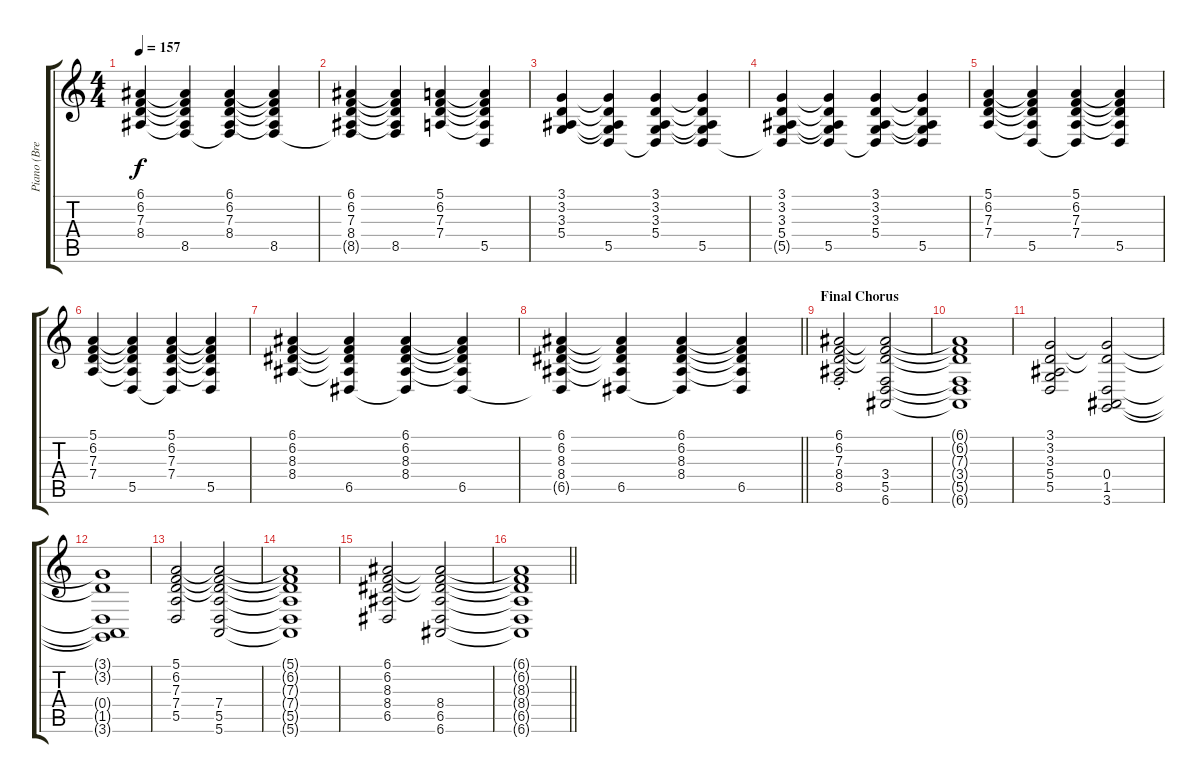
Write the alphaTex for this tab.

\track ("Piano (Brendon Urie)" "Piano (Bre") {instrument electricgrandpiano}
\staff {score tabs}
\tuning (E4 B3 G3 D3 A2 E2) {hide}
\ts (4 4)
\tempo 157
\clef g2
\ks c
(6.1 6.2 7.3 8.4).4{dy f} (6.1{t} 6.2{t} 7.3{t} 8.4{t} 8.5).4 (6.1 6.2 7.3 8.4 8.5{t}).4 (6.1{t} 6.2{t} 7.3{t} 8.4{t} 8.5).4 |
(6.1 6.2 7.3 8.4 8.5{t}).4 (6.1{t} 6.2{t} 7.3{t} 8.4{t} 8.5).4 (5.1 6.2 7.3 7.4).4 (5.1{t} 6.2{t} 7.3{t} 7.4{t} 5.5).4 |
(3.1 3.2 3.3 5.4).4 (3.1{t} 3.2{t} 3.3{t} 5.4{t} 5.5).4 (3.1 3.2 3.3 5.4 5.5{t}).4 (3.1{t} 3.2{t} 3.3{t} 5.4{t} 5.5).4 |
(3.1 3.2 3.3 5.4 5.5{t}).4 (3.1{t} 3.2{t} 3.3{t} 5.4{t} 5.5).4 (3.1 3.2 3.3 5.4 5.5{t}).4 (3.1{t} 3.2{t} 3.3{t} 5.4{t} 5.5).4 |
(5.1 6.2 7.3 7.4).4 (5.1{t} 6.2{t} 7.3{t} 7.4{t} 5.5).4 (5.1 6.2 7.3 7.4 5.5{t}).4 (5.1{t} 6.2{t} 7.3{t} 7.4{t} 5.5).4 |
(5.1 6.2 7.3 7.4).4 (5.1{t} 6.2{t} 7.3{t} 7.4{t} 5.5).4 (5.1 6.2 7.3 7.4 5.5{t}).4 (5.1{t} 6.2{t} 7.3{t} 7.4{t} 5.5).4 |
(6.1 6.2 8.3 8.4).4 (6.1{t} 6.2{t} 8.3{t} 8.4{t} 6.5).4 (6.1 6.2 8.3 8.4 6.5{t}).4 (6.1{t} 6.2{t} 8.3{t} 8.4{t} 6.5).4 |
\barLineRight lightlight
(6.1 6.2 8.3 8.4 6.5{t}).4 (6.1{t} 6.2{t} 8.3{t} 8.4{t} 6.5).4 (6.1 6.2 8.3 8.4 6.5{t}).4 (6.1{t} 6.2{t} 8.3{t} 8.4{t} 6.5).4 |
\section ("" "Final Chorus")
(6.1{st} 6.2{st} 7.3{st} 8.4{st} 8.5{st}).2 (6.1{t} 6.2{t} 7.3{t} 3.4 5.5 6.6).2 |
(6.1{t} 6.2{t} 7.3{t} 3.4{t} 5.5{t} 6.6{t}).1 |
(3.1 3.2 3.3 5.4 5.5).2 (3.1{t} 3.2{t} 0.4 1.5 3.6).2 |
(3.1{t} 3.2{t} 0.4{t} 1.5{t} 3.6{t}).1 |
(5.1 6.2 7.3 7.4 5.5).2 (5.1{t} 6.2{t} 7.3{t} 7.4 5.5 5.6).2 |
(5.1{t} 6.2{t} 7.3{t} 7.4{t} 5.5{t} 5.6{t}).1 |
(6.1 6.2 8.3 8.4 6.5).2 (6.1{t} 6.2{t} 8.3{t} 8.4 6.5 6.6).2 |
\barLineRight lightlight
(6.1{t} 6.2{t} 8.3{t} 8.4{t} 6.5{t} 6.6{t}).1
